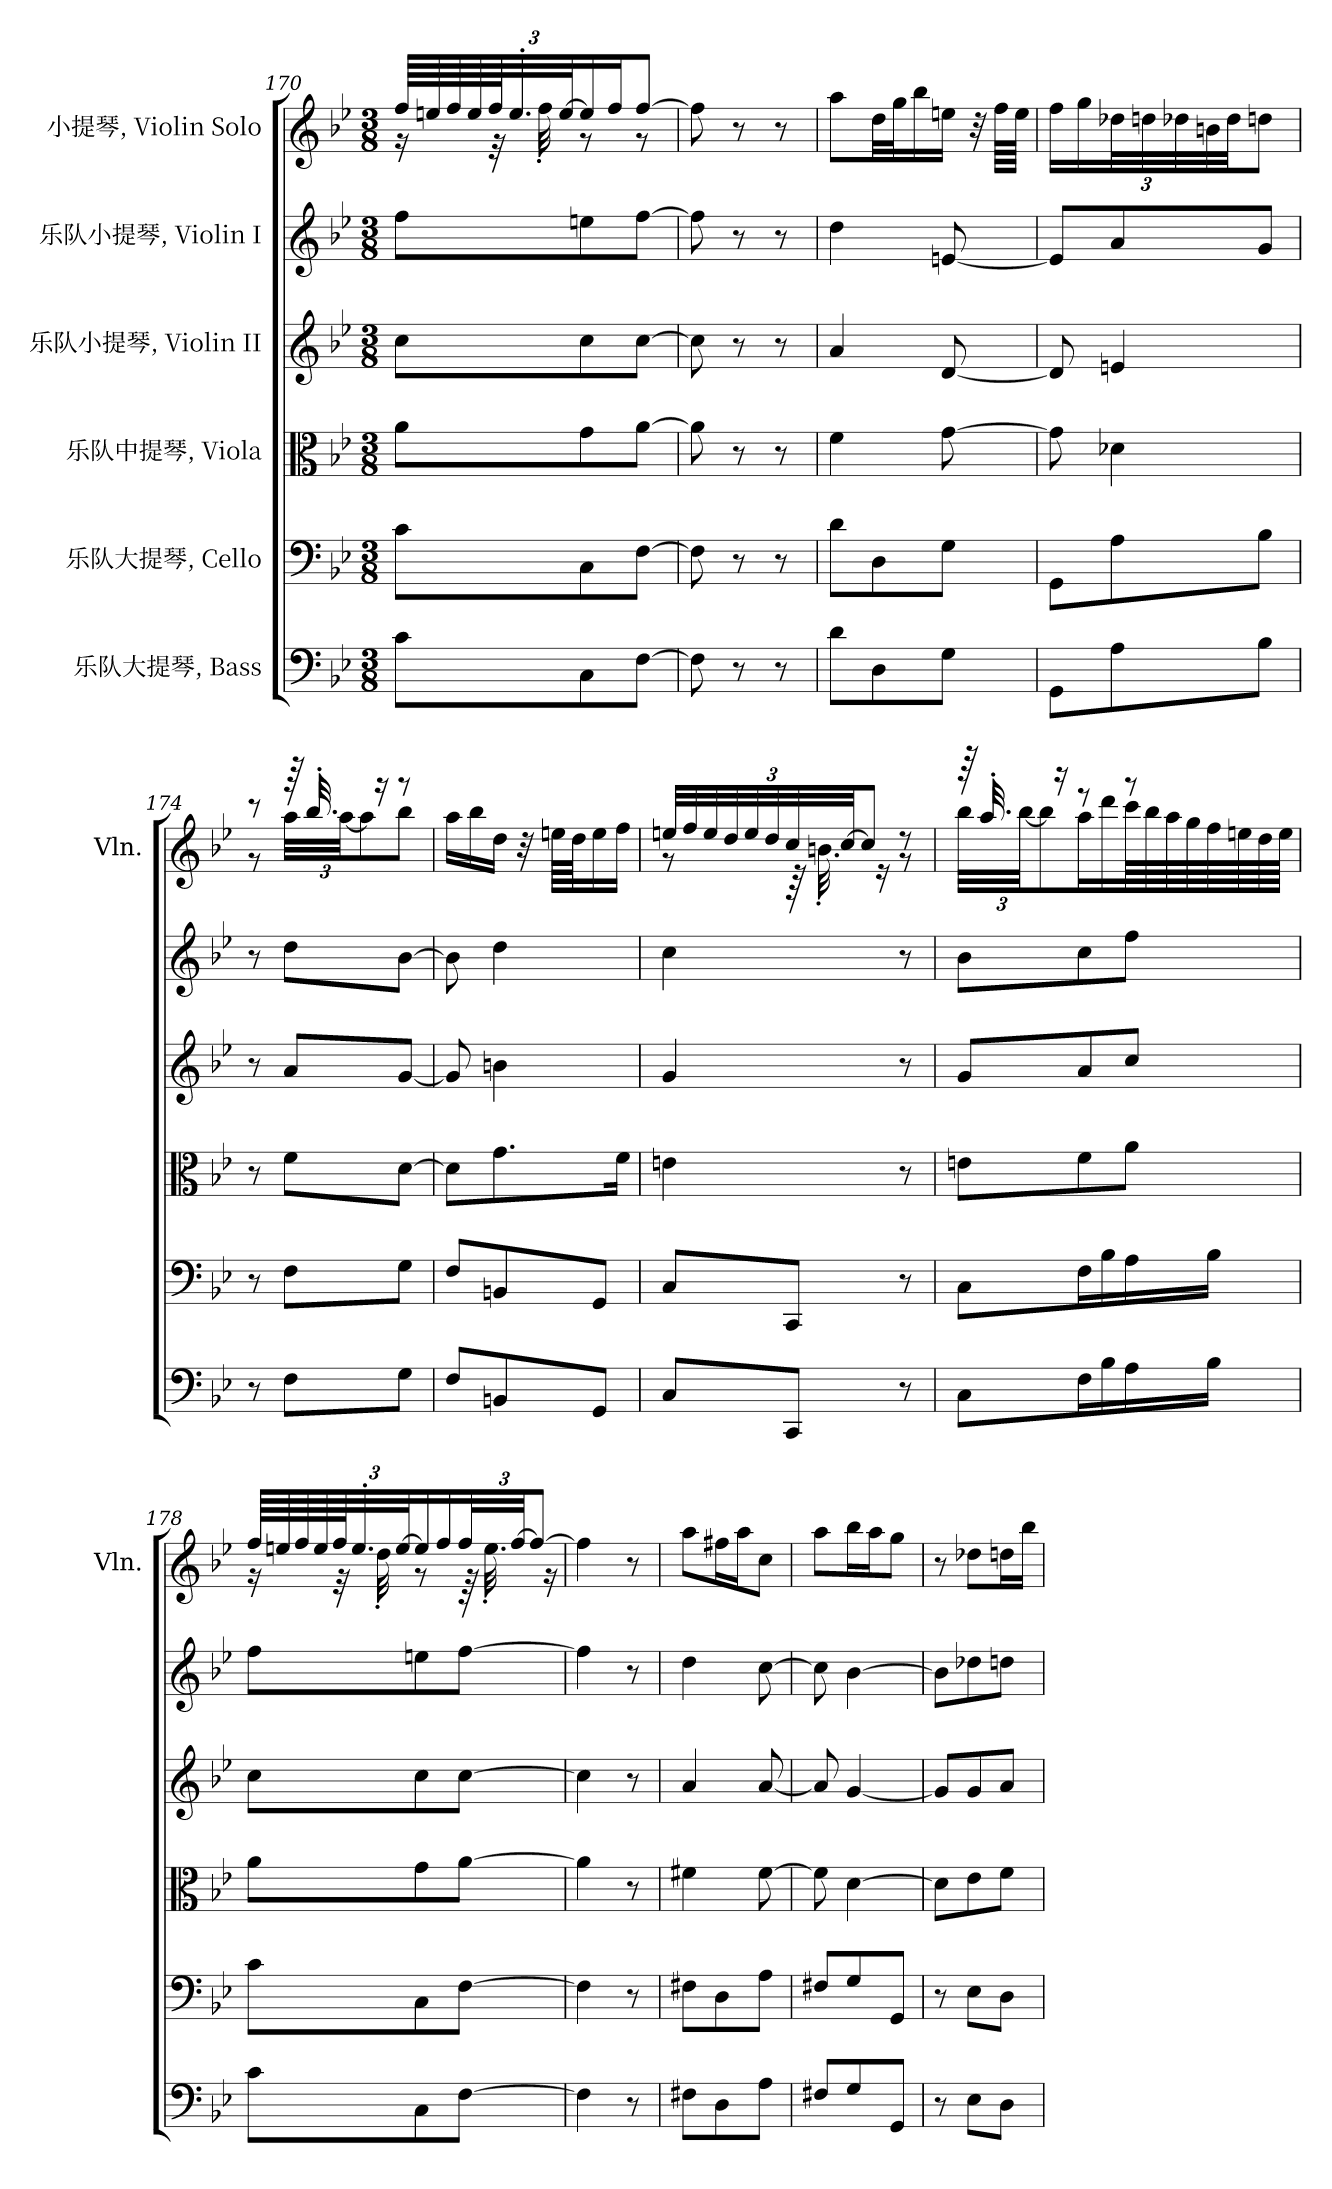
**kern	**kern	**kern	**kern	**kern	**kern
*part6	*part5	*part4	*part3	*part2	*part1
*staff6	*staff5	*staff4	*staff3	*staff2	*staff1
*I"乐队大提琴, Bass	*I"乐队大提琴, Cello	*I"乐队中提琴, Viola	*I"乐队小提琴, Violin II	*I"乐队小提琴, Violin I	*I"小提琴, Violin Solo
*	*	*	*	*	*I'Vln.
*clefF4	*clefF4	*clefC3	*clefG2	*clefG2	*clefG2
*k[b-e-]	*k[b-e-]	*k[b-e-]	*k[b-e-]	*k[b-e-]	*k[b-e-]
*M3/8	*M3/8	*M3/8	*M3/8	*M3/8	*M3/8
=170	=170	=170	=170	=170	=170
*	*	*	*	*	*^
8c\L	8c\L	8a\L	8cc\L	8ff\L	64ff/LLLL	16r
.	.	.	.	.	64een/	.
.	.	.	.	.	64ff/	.
.	.	.	.	.	64ee/	.
*	*	*	*	*	*Xbrackettup	*
.	.	.	.	.	96ff/J	32r
.	.	.	.	.	48.ee'/	.
.	.	.	.	.	.	32ff'\
.	.	.	.	.	[48ee/J	.
8C\	8C\	8g\	8cc\	8een\	16ee/]	8r
.	.	.	.	.	16ff/J	.
[8F\J	[8F\J	[8a\J	[8cc\J	[8ff\J	[8ff/J	8r
*	*	*	*	*	*v	*v
=171	=171	=171	=171	=171	=171
8F\]	8F\]	8a\]	8cc\]	8ff\]	8ff\]
8r	8r	8r	8r	8r	8r
8r	8r	8r	8r	8r	8r
!!LO:LB:g=z
=172	=172	=172	=172	=172	=172
8d\L	8d\L	4f\	4a/	4dd\	8aa\L
8D\	8D\	.	.	.	32dd\LL
.	.	.	.	.	32gg\J
.	.	.	.	.	16bb-\
8G\J	8G\J	[8g\	[8d/	[8en/	16een\JJ
.	.	.	.	.	32r
.	.	.	.	.	64ff\LLLL
.	.	.	.	.	64ee\JJJJ
=173	=173	=173	=173	=173	=173
8GG\L	8GG\L	8g\]	8d/]	8e/L]	16ff\LL
.	.	.	.	.	16gg\
8A\	8A\	4d-X\	4en/	8a/	48dd-X\L
.	.	.	.	.	48ddn\
.	.	.	.	.	48dd-X\
.	.	.	.	.	32bn\
.	.	.	.	.	32dd-\JJ
8B-\J	8B-\J	.	.	8g/J	8ddn\J
=174	=174	=174	=174	=174	=174
*	*	*	*	*	*^
8r	8r	8r	8r	8r	8r	8r
8F\L	8F\L	8f\L	8a/L	8dd\L	64r	48aa\LLL
.	.	.	.	.	32.bb-'/	.
.	.	.	.	.	.	[48aa\JJ
.	.	.	.	.	.	12aa\]
.	.	.	.	.	16r	.
8G\J	8G\J	[8d\J	[8g/J	[8b-\J	8r	8bb-\J
*	*	*	*	*	*v	*v
=175	=175	=175	=175	=175	=175
8F/L	8F/L	8d\L]	8g/]	8b-\]	16aa\LL
.	.	.	.	.	16bb-\
8BBn/	8BBn/	8.g\	4bn\	4dd\	16dd\JJ
.	.	.	.	.	32r
.	.	.	.	.	64een\LLLL
.	.	.	.	.	64dd\JJ
8GG/J	8GG/J	.	.	.	16ee\
.	.	16f\Jk	.	.	16ff\JJ
!!LO:PB:g=z
=176	=176	=176	=176	=176	=176
*	*	*	*	*	*^
8C/L	8C/L	4en\	4g/	4cc\	48een/LLL	8r
.	.	.	.	.	48ff/	.
.	.	.	.	.	48ee/	.
.	.	.	.	.	48dd/	.
.	.	.	.	.	48ee/	.
.	.	.	.	.	48dd/	.
8CC/J	8CC/J	.	.	.	48cc/	64r
.	.	.	.	.	.	32.bn'\
.	.	.	.	.	[48cc/JJ	.
.	.	.	.	.	12cc/J]	.
.	.	.	.	.	.	16r
8r	8r	8r	8r	8r	8r	8r
=177	=177	=177	=177	=177	=177	=177
8C\L	8C\L	8en\L	8g/L	8b-\L	64r	48bb-\LLL
.	.	.	.	.	32.aa'/	.
.	.	.	.	.	.	[48bb-\JJ
.	.	.	.	.	.	12bb-\]
.	.	.	.	.	16r	.
16F\L	16F\L	8f\	8a/	8cc\	8r	16aa\L
16B-\	16B-\	.	.	.	.	16ddd\
16A\	16A\	8a\J	8cc/J	8ff\J	8r	64ccc\LL
.	.	.	.	.	.	64bb-\
.	.	.	.	.	.	64aa\
.	.	.	.	.	.	64gg\
16B-\JJ	16B-\JJ	.	.	.	.	64ff\
.	.	.	.	.	.	64een\
.	.	.	.	.	.	64dd\
.	.	.	.	.	.	64ee\JJJJ
!!LO:LB:g=z	!!
=178	=178	=178	=178	=178	=178	=178
8c\L	8c\L	8a\L	8cc\L	8ff\L	64ff/LLLL	16r
.	.	.	.	.	64een/	.
.	.	.	.	.	64ff/	.
.	.	.	.	.	64ee/	.
.	.	.	.	.	96ff/J	32r
.	.	.	.	.	48.ee'/	.
.	.	.	.	.	.	32dd'\
.	.	.	.	.	[48ee/J	.
8C\	8C\	8g\	8cc\	8een\	16ee/]	8r
.	.	.	.	.	16ff/	.
[8F\J	[8F\J	[8a\J	[8cc\J	[8ff\J	48ff/L	64r
.	.	.	.	.	.	32.ee'\
.	.	.	.	.	[48ff/JJ	.
.	.	.	.	.	12ff/J_	.
.	.	.	.	.	.	16r
*	*	*	*	*	*v	*v
=179	=179	=179	=179	=179	=179
4F\]	4F\]	4a\]	4cc\]	4ff\]	4ff\]
8r	8r	8r	8r	8r	8r
=180	=180	=180	=180	=180	=180
8F#X\L	8F#X\L	4f#X\	4a/	4dd\	8aa\L
8D\	8D\	.	.	.	16ff#X\L
.	.	.	.	.	16aa\J
8A\J	8A\J	[8f#\	[8a/	[8cc\	8cc\J
=181	=181	=181	=181	=181	=181
8F#X/L	8F#X/L	8f#\]	8a/]	8cc\]	8aa\L
8G/	8G/	[4d\	[4g/	[4b-\	16bb-\L
.	.	.	.	.	16aa\J
8GG/J	8GG/J	.	.	.	8gg\J
=182	=182	=182	=182	=182	=182
8r	8r	8d\L]	8g/L]	8b-\L]	8r
8E-\L	8E-\L	8e-\	8g/	8dd-X\	8dd-X\L
8D\J	8D\J	8f\J	8a/J	8ddn\J	16ddn\L
.	.	.	.	.	16bb-\JJ
=	=	=	=	=	=
*-	*-	*-	*-	*-	*-
